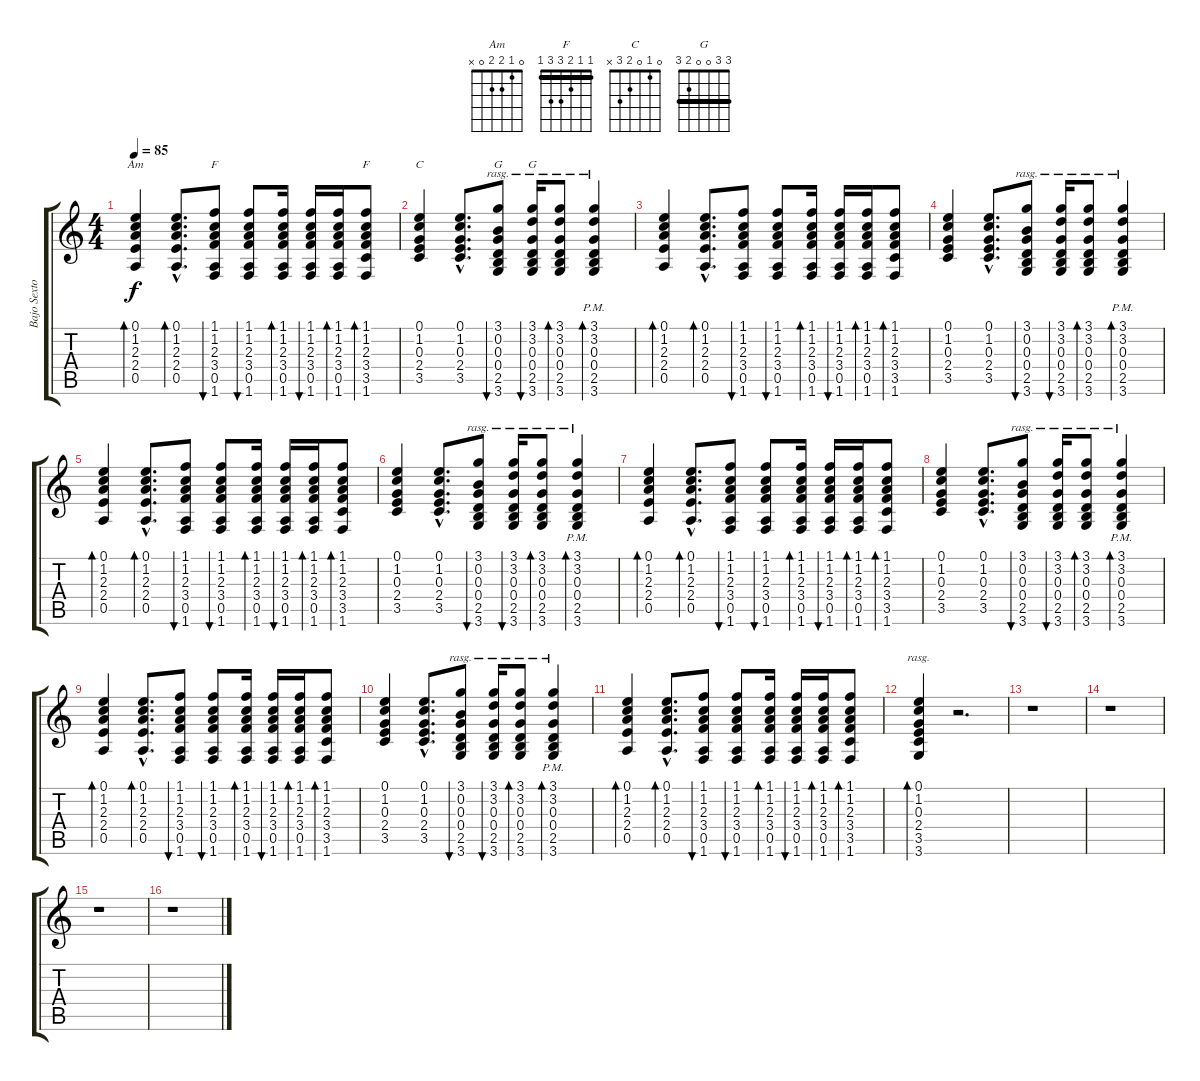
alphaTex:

\track ("Bajo Sexto" "Bajo Sexto") {instrument acousticguitarsteel}
\staff {score tabs}
\tuning (E4 B3 G3 D3 A2 E2) {hide}
\chord ("Am" 0 1 2 2 0 x)
\chord ("F" 1 1 2 3 0 1) {barre 1}
\chord ("F" 1 1 2 3 3 1) {barre 1}
\chord ("C" 0 1 0 2 3 x)
\chord ("G" 3 0 0 0 2 3)
\chord ("G" 3 3 0 0 2 3) {barre 3}
\ts (4 4)
\tempo 85
\clef g2
\ks c
(0.1 1.2 2.3 2.4 0.5).4{bd 30 ch "Am" dy f} (0.1{hac} 1.2{hac} 2.3{hac} 2.4{hac} 0.5{hac}).8{d bd 30} (1.1 1.2 2.3 3.4 0.5 1.6).8{bu 30 ch "F"} (1.1 1.2 2.3 3.4 0.5 1.6).8{bu 30} (1.1 1.2 2.3 3.4 0.5 1.6).16{bd 30} (1.1 1.2 2.3 3.4 0.5 1.6).16{bu 30} (1.1 1.2 2.3 3.4 0.5 1.6).16{bd 30} (1.1 1.2 2.3 3.4 3.5 1.6).8{bd 30 ch "F"} |
(0.1 1.2 0.3 2.4 3.5).4{ch "C"} (0.1{hac} 1.2{hac} 0.3{hac} 2.4{hac} 3.5{hac}).8{d} (3.1 0.2 0.3 0.4 2.5 3.6).8{bu 30 ch "G" rasg ii} (3.1 3.2 0.3 0.4 2.5 3.6).16{bu 30 ch "G" rasg ii} (3.1 3.2 0.3 0.4 2.5 3.6).8{bd 30 rasg ii} (3.1{pm} 3.2 0.3 0.4 2.5 3.6).4{bd 30 rasg ii} |
(0.1 1.2 2.3 2.4 0.5).4{bd 30} (0.1{hac} 1.2{hac} 2.3{hac} 2.4{hac} 0.5{hac}).8{d bd 30} (1.1 1.2 2.3 3.4 0.5 1.6).8{bu 30} (1.1 1.2 2.3 3.4 0.5 1.6).8{bu 30} (1.1 1.2 2.3 3.4 0.5 1.6).16{bd 30} (1.1 1.2 2.3 3.4 0.5 1.6).16{bu 30} (1.1 1.2 2.3 3.4 0.5 1.6).16{bd 30} (1.1 1.2 2.3 3.4 3.5 1.6).8{bd 30} |
(0.1 1.2 0.3 2.4 3.5).4 (0.1{hac} 1.2{hac} 0.3{hac} 2.4{hac} 3.5{hac}).8{d} (3.1 0.2 0.3 0.4 2.5 3.6).8{bu 30 rasg ii} (3.1 3.2 0.3 0.4 2.5 3.6).16{bu 30 rasg ii} (3.1 3.2 0.3 0.4 2.5 3.6).8{bd 30 rasg ii} (3.1{pm} 3.2 0.3 0.4 2.5 3.6).4{bd 30 rasg ii} |
(0.1 1.2 2.3 2.4 0.5).4{bd 30} (0.1{hac} 1.2{hac} 2.3{hac} 2.4{hac} 0.5{hac}).8{d bd 30} (1.1 1.2 2.3 3.4 0.5 1.6).8{bu 30} (1.1 1.2 2.3 3.4 0.5 1.6).8{bu 30} (1.1 1.2 2.3 3.4 0.5 1.6).16{bd 30} (1.1 1.2 2.3 3.4 0.5 1.6).16{bu 30} (1.1 1.2 2.3 3.4 0.5 1.6).16{bd 30} (1.1 1.2 2.3 3.4 3.5 1.6).8{bd 30} |
(0.1 1.2 0.3 2.4 3.5).4 (0.1{hac} 1.2{hac} 0.3{hac} 2.4{hac} 3.5{hac}).8{d} (3.1 0.2 0.3 0.4 2.5 3.6).8{bu 30 rasg ii} (3.1 3.2 0.3 0.4 2.5 3.6).16{bu 30 rasg ii} (3.1 3.2 0.3 0.4 2.5 3.6).8{bd 30 rasg ii} (3.1{pm} 3.2 0.3 0.4 2.5 3.6).4{bd 30 rasg ii} |
(0.1 1.2 2.3 2.4 0.5).4{bd 30} (0.1{hac} 1.2{hac} 2.3{hac} 2.4{hac} 0.5{hac}).8{d bd 30} (1.1 1.2 2.3 3.4 0.5 1.6).8{bu 30} (1.1 1.2 2.3 3.4 0.5 1.6).8{bu 30} (1.1 1.2 2.3 3.4 0.5 1.6).16{bd 30} (1.1 1.2 2.3 3.4 0.5 1.6).16{bu 30} (1.1 1.2 2.3 3.4 0.5 1.6).16{bd 30} (1.1 1.2 2.3 3.4 3.5 1.6).8{bd 30} |
(0.1 1.2 0.3 2.4 3.5).4 (0.1{hac} 1.2{hac} 0.3{hac} 2.4{hac} 3.5{hac}).8{d} (3.1 0.2 0.3 0.4 2.5 3.6).8{bu 30 rasg ii} (3.1 3.2 0.3 0.4 2.5 3.6).16{bu 30 rasg ii} (3.1 3.2 0.3 0.4 2.5 3.6).8{bd 30 rasg ii} (3.1{pm} 3.2 0.3 0.4 2.5 3.6).4{bd 30 rasg ii} |
(0.1 1.2 2.3 2.4 0.5).4{bd 30} (0.1{hac} 1.2{hac} 2.3{hac} 2.4{hac} 0.5{hac}).8{d bd 30} (1.1 1.2 2.3 3.4 0.5 1.6).8{bu 30} (1.1 1.2 2.3 3.4 0.5 1.6).8{bu 30} (1.1 1.2 2.3 3.4 0.5 1.6).16{bd 30} (1.1 1.2 2.3 3.4 0.5 1.6).16{bu 30} (1.1 1.2 2.3 3.4 0.5 1.6).16{bd 30} (1.1 1.2 2.3 3.4 3.5 1.6).8{bd 30} |
(0.1 1.2 0.3 2.4 3.5).4 (0.1{hac} 1.2{hac} 0.3{hac} 2.4{hac} 3.5{hac}).8{d} (3.1 0.2 0.3 0.4 2.5 3.6).8{bu 30 rasg ii} (3.1 3.2 0.3 0.4 2.5 3.6).16{bu 30 rasg ii} (3.1 3.2 0.3 0.4 2.5 3.6).8{bd 30 rasg ii} (3.1{pm} 3.2 0.3 0.4 2.5 3.6).4{bd 30 rasg ii} |
(0.1 1.2 2.3 2.4 0.5).4{bd 30} (0.1{hac} 1.2{hac} 2.3{hac} 2.4{hac} 0.5{hac}).8{d bd 30} (1.1 1.2 2.3 3.4 0.5 1.6).8{bu 30} (1.1 1.2 2.3 3.4 0.5 1.6).8{bu 30} (1.1 1.2 2.3 3.4 0.5 1.6).16{bd 30} (1.1 1.2 2.3 3.4 0.5 1.6).16{bu 30} (1.1 1.2 2.3 3.4 0.5 1.6).16{bd 30} (1.1 1.2 2.3 3.4 3.5 1.6).8{bd 30} |
(0.1 1.2 0.3 2.4 3.5 3.6).4{bd 60 rasg ii} r.2{d} |
r.1 |
r.1 |
r.1 |
r.1
